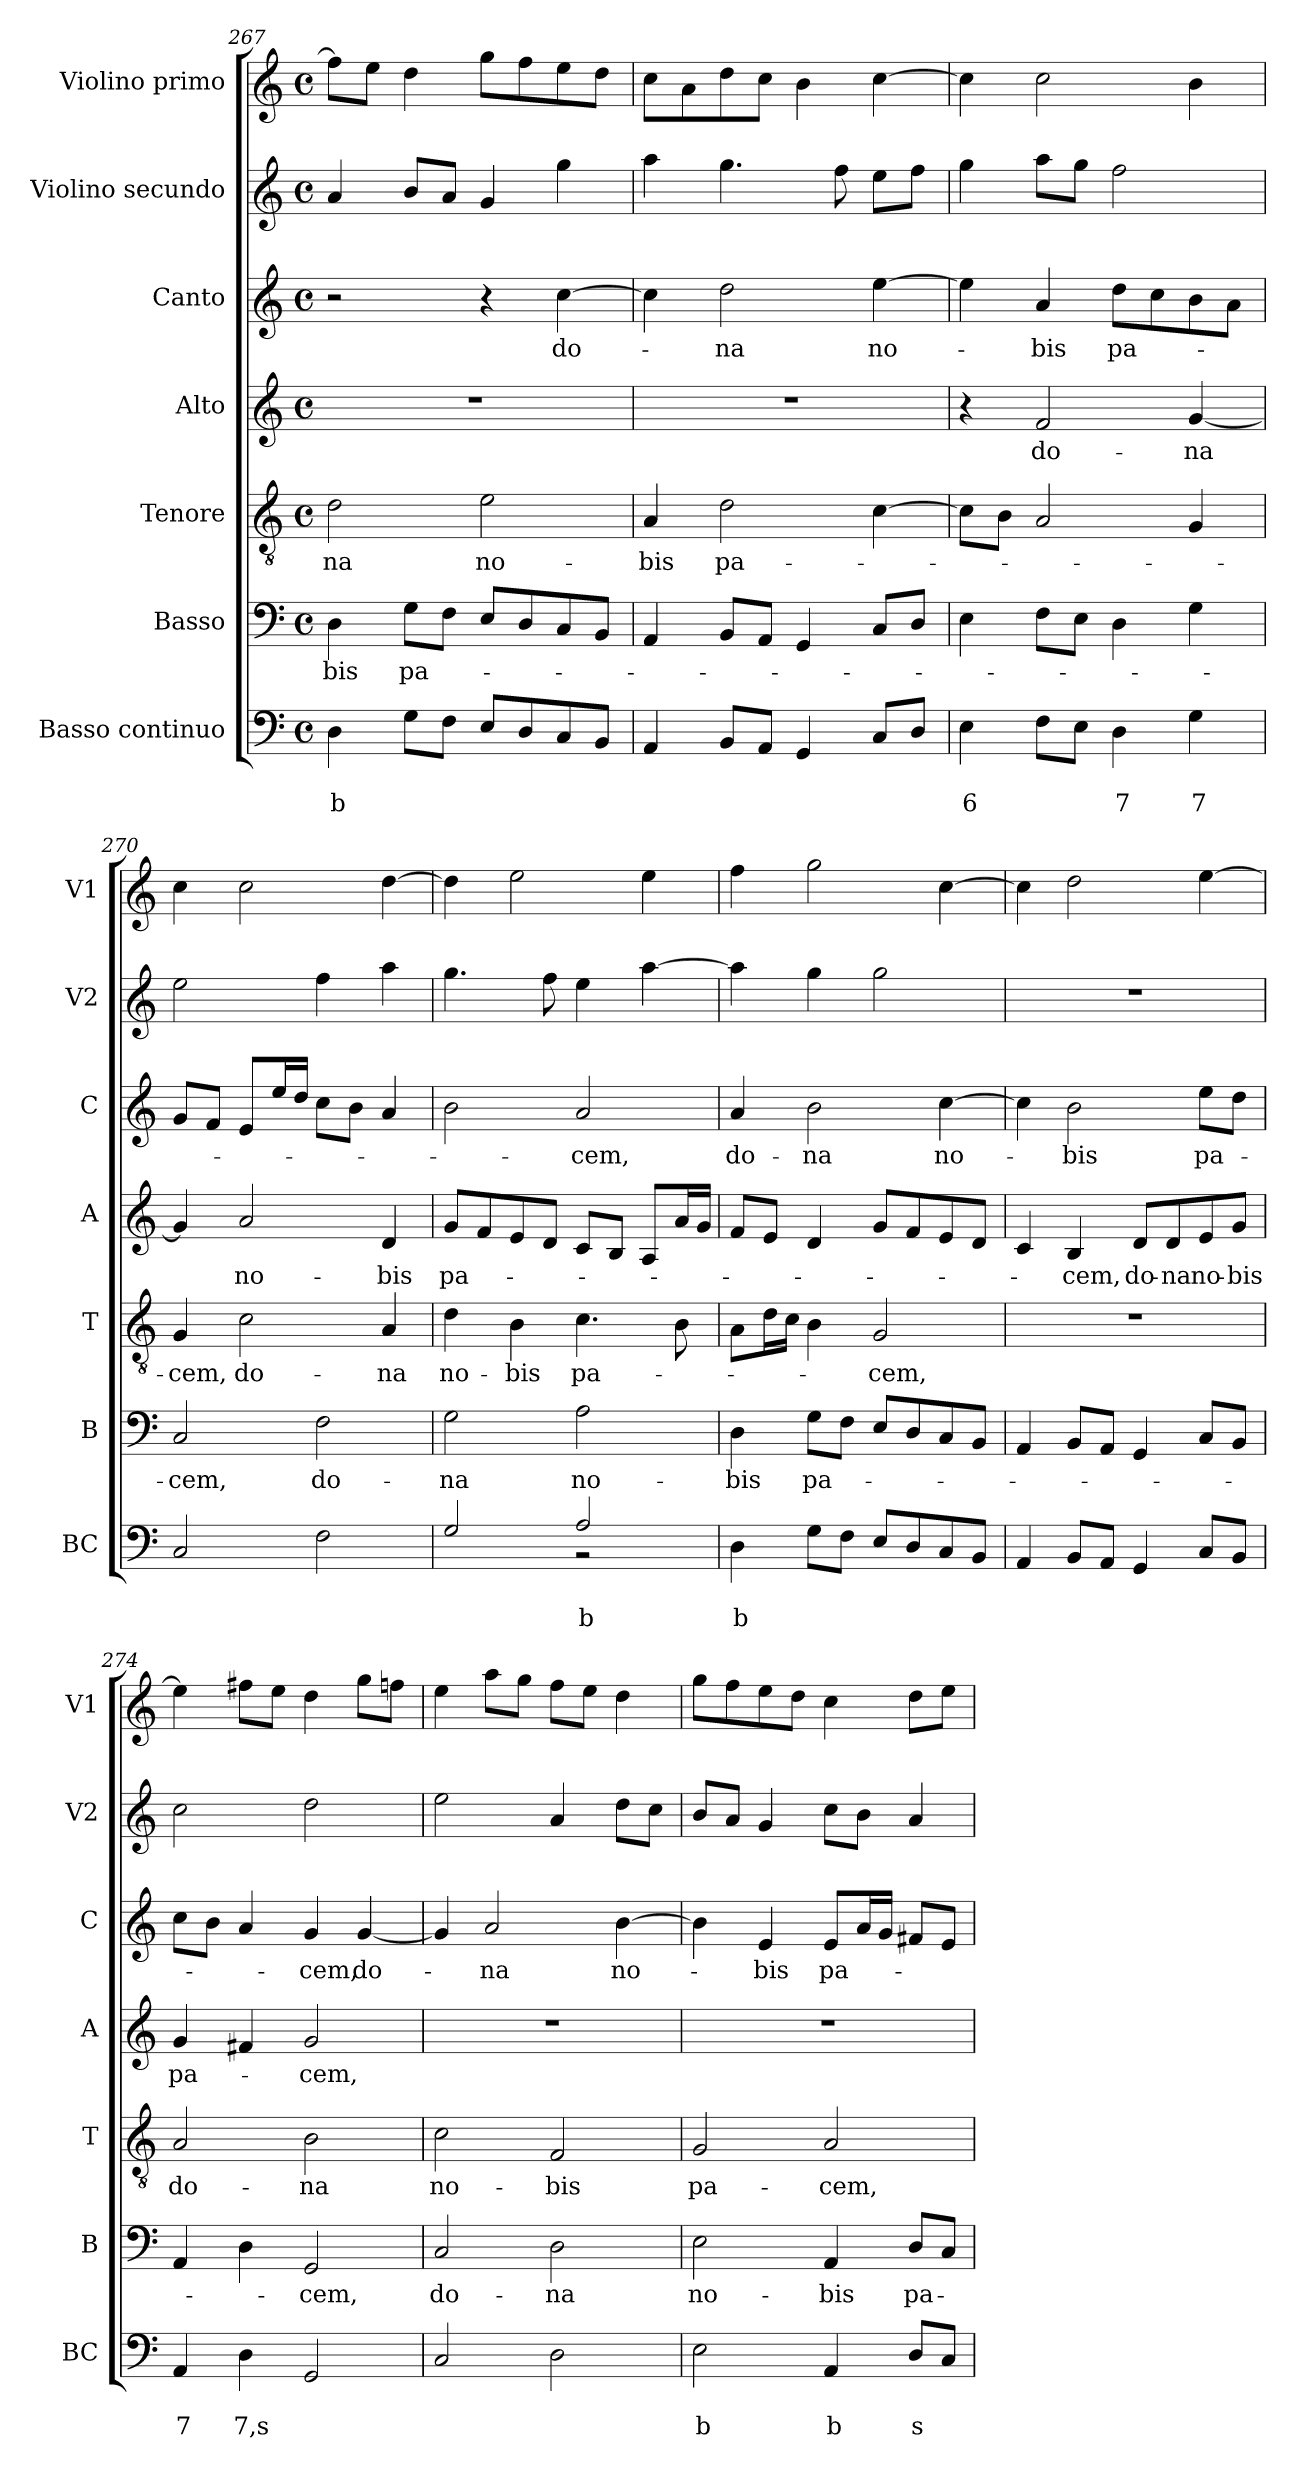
**kern	**text	**text	**kern	**text	**kern	**text	**kern	**text	**kern	**text	**kern	**kern
*part7	*part7	*part7	*part6	*part6	*part5	*part5	*part4	*part4	*part3	*part3	*part2	*part1
*staff7	*staff7	*staff7	*staff6	*staff6	*staff5	*staff5	*staff4	*staff4	*staff3	*staff3	*staff2	*staff1
*I"Basso continuo	*	*	*I"Basso	*	*I"Tenore	*	*I"Alto	*	*I"Canto	*	*I"Violino secundo	*I"Violino primo
*I'BC	*	*	*I'B	*	*I'T	*	*I'A	*	*I'C	*	*I'V2	*I'V1
*clefF4	*	*	*clefF4	*	*clefGv2	*	*clefG2	*	*clefG2	*	*clefG2	*clefG2
*k[]	*	*	*k[]	*	*k[]	*	*k[]	*	*k[]	*	*k[]	*k[]
*C:	*	*	*C:	*	*C:	*	*C:	*	*C:	*	*C:	*C:
*M4/4	*	*	*M4/4	*	*M4/4	*	*M4/4	*	*M4/4	*	*M4/4	*M4/4
*met(c)	*	*	*met(c)	*	*met(c)	*	*met(c)	*	*met(c)	*	*met(c)	*met(c)
=267	=267	=267	=267	=267	=267	=267	=267	=267	=267	=267	=267	=267
!	!	!LO:LY:b	!	!LO:LY:b	!	!LO:LY:b	!	!	!	!	!	!
4D\	.	b	4D\	-bis	2d\	-na	1r	.	2r	.	4a/	8ff\L]
.	.	.	.	.	.	.	.	.	.	.	.	8ee\J
!	!	!	!	!LO:LY:b	!	!	!	!	!	!	!	!
8G\L	.	.	8G\L	pa-	.	.	.	.	.	.	8b/L	4dd\
8F\J	.	.	8F\J	.	.	.	.	.	.	.	8a/J	.
!	!	!	!	!	!	!LO:LY:b	!	!	!	!	!	!
8E/L	.	.	8E/L	.	2e\	no-	.	.	4r	.	4g/	8gg\L
8D/	.	.	8D/	.	.	.	.	.	.	.	.	8ff\
!	!	!	!	!	!	!	!	!	!	!LO:LY:b	!	!
8C/	.	.	8C/	.	.	.	.	.	[4cc\	do-	4gg\	8ee\
8BB/J	.	.	8BB/J	.	.	.	.	.	.	.	.	8dd\J
=268	=268	=268	=268	=268	=268	=268	=268	=268	=268	=268	=268	=268
!	!	!	!	!	!	!LO:LY:b	!	!	!	!	!	!
4AA/	.	.	4AA/	.	4A/	-bis	1r	.	4cc\]	.	4aa\	8cc\L
.	.	.	.	.	.	.	.	.	.	.	.	8a\
!	!	!	!	!	!	!LO:LY:b	!	!	!	!LO:LY:b	!	!
8BB/L	.	.	8BB/L	.	2d\	pa-	.	.	2dd\	-na	4.gg\	8dd\
8AA/J	.	.	8AA/J	.	.	.	.	.	.	.	.	8cc\J
4GG/	.	.	4GG/	.	.	.	.	.	.	.	.	4b\
.	.	.	.	.	.	.	.	.	.	.	8ff\	.
!	!	!	!	!	!	!	!	!	!	!LO:LY:b	!	!
8C/L	.	.	8C/L	.	[4c\	.	.	.	[4ee\	no-	8ee\L	[4cc\
8D/J	.	.	8D/J	.	.	.	.	.	.	.	8ff\J	.
=269	=269	=269	=269	=269	=269	=269	=269	=269	=269	=269	=269	=269
!	!	!LO:LY:b	!	!	!	!	!	!	!	!	!	!
4E\	.	6	4E\	.	8c\L]	.	4r	.	4ee\]	.	4gg\	4cc\]
.	.	.	.	.	8B\J	.	.	.	.	.	.	.
!	!	!	!	!	!	!	!	!LO:LY:b	!	!LO:LY:b	!	!
8F\L	.	.	8F\L	.	2A/	.	2f/	do-	4a/	-bis	8aa\L	2cc\
8E\J	.	.	8E\J	.	.	.	.	.	.	.	8gg\J	.
!	!	!LO:LY:b	!	!	!	!	!	!	!	!LO:LY:b	!	!
4D\	.	7	4D\	.	.	.	.	.	8dd\L	pa-	2ff\	.
.	.	.	.	.	.	.	.	.	8cc\	.	.	.
!	!	!LO:LY:b	!	!	!	!	!	!LO:LY:b	!	!	!	!
4G\	.	7	4G\	.	4G/	.	[4g/	-na	8b\	.	.	4b\
.	.	.	.	.	.	.	.	.	8a\J	.	.	.
!!LO:LB:g=z
=270	=270	=270	=270	=270	=270	=270	=270	=270	=270	=270	=270	=270
*^	*	*	*	*	*	*	*	*	*	*	*	*
!	!	!	!	!	!LO:LY:b	!	!LO:LY:b	!	!	!	!	!	!
2C/	4ryy	.	.	2C/	-cem,	4G/	-cem,	4g/]	.	8g/L	.	2ee\	4cc\
.	.	.	.	.	.	.	.	.	.	8f/J	.	.	.
!	!	!	!	!	!	!	!LO:LY:b	!	!LO:LY:b	!	!	!	!
.	4ryy	.	.	.	.	2c\	do-	2a/	no-	8e/L	.	.	2cc\
.	.	.	.	.	.	.	.	.	.	16ee/L	.	.	.
.	.	.	.	.	.	.	.	.	.	16dd/JJ	.	.	.
!	!	!	!	!	!LO:LY:b	!	!	!	!	!	!	!	!
2F\	4ryy	.	.	2F\	do-	.	.	.	.	8cc\L	.	4ff\	.
.	.	.	.	.	.	.	.	.	.	8b\J	.	.	.
!	!	!	!	!	!	!	!LO:LY:b	!	!LO:LY:b	!	!	!	!
.	4ryy	.	.	.	.	4A/	-na	4d/	-bis	4a/	.	4aa\	[4dd\
=271	=271	=271	=271	=271	=271	=271	=271	=271	=271	=271	=271	=271	=271
!	!	!	!	!	!LO:LY:b	!	!LO:LY:b	!	!LO:LY:b	!	!	!	!
2G/	4ryy	.	.	2G\	-na	4d\	no-	8g/L	pa-	2b\	.	4.gg\	4dd\]
.	.	.	.	.	.	.	.	8f/	.	.	.	.	.
!	!	!	!	!	!	!	!LO:LY:b	!	!	!	!	!	!
.	4ryy	.	.	.	.	4B\	-bis	8e/	.	.	.	.	2ee\
.	.	.	.	.	.	.	.	8d/J	.	.	.	8ff\	.
!	!	!	!LO:LY:b	!	!LO:LY:b	!	!LO:LY:b	!	!	!	!LO:LY:b	!	!
2A/	2r	.	b	2A\	no-	4.c\	pa-	8c/L	.	2a/	-cem,	4ee\	.
.	.	.	.	.	.	.	.	8B/J	.	.	.	.	.
.	.	.	.	.	.	.	.	8A/L	.	.	.	[4aa\	4ee\
.	.	.	.	.	.	8B\	.	16a/L	.	.	.	.	.
.	.	.	.	.	.	.	.	16g/JJ	.	.	.	.	.
*v	*v	*	*	*	*	*	*	*	*	*	*	*	*
=272	=272	=272	=272	=272	=272	=272	=272	=272	=272	=272	=272	=272
!	!	!LO:LY:b	!	!LO:LY:b	!	!	!	!	!	!LO:LY:b	!	!
4D\	.	b	4D\	-bis	8A\L	.	8f/L	.	4a/	do-	4aa\]	4ff\
.	.	.	.	.	16d\L	.	8e/J	.	.	.	.	.
.	.	.	.	.	16c\JJ	.	.	.	.	.	.	.
!	!	!	!	!LO:LY:b	!	!	!	!	!	!LO:LY:b	!	!
8G\L	.	.	8G\L	pa-	4B\	.	4d/	.	2b\	-na	4gg\	2gg\
8F\J	.	.	8F\J	.	.	.	.	.	.	.	.	.
!	!	!	!	!	!	!LO:LY:b	!	!	!	!	!	!
8E/L	.	.	8E/L	.	2G/	-cem,	8g/L	.	.	.	2gg\	.
8D/	.	.	8D/	.	.	.	8f/	.	.	.	.	.
!	!	!	!	!	!	!	!	!	!	!LO:LY:b	!	!
8C/	.	.	8C/	.	.	.	8e/	.	[4cc\	no-	.	[4cc\
8BB/J	.	.	8BB/J	.	.	.	8d/J	.	.	.	.	.
=273	=273	=273	=273	=273	=273	=273	=273	=273	=273	=273	=273	=273
4AA/	.	.	4AA/	.	1r	.	4c/	.	4cc\]	.	1r	4cc\]
!	!	!	!	!	!	!	!	!LO:LY:b	!	!LO:LY:b	!	!
8BB/L	.	.	8BB/L	.	.	.	4B/	-cem,	2b\	-bis	.	2dd\
8AA/J	.	.	8AA/J	.	.	.	.	.	.	.	.	.
!	!	!	!	!	!	!	!	!LO:LY:b	!	!	!	!
4GG/	.	.	4GG/	.	.	.	8d/L	do-	.	.	.	.
!	!	!	!	!	!	!	!	!LO:LY:b	!	!	!	!
.	.	.	.	.	.	.	8d/	-na	.	.	.	.
!	!	!	!	!	!	!	!	!LO:LY:b	!	!LO:LY:b	!	!
8C/L	.	.	8C/L	.	.	.	8e/	no-	8ee\L	pa-	.	[4ee\
!	!	!	!	!	!	!	!	!LO:LY:b	!	!	!	!
8BB/J	.	.	8BB/J	.	.	.	8g/J	-bis	8dd\J	.	.	.
=274	=274	=274	=274	=274	=274	=274	=274	=274	=274	=274	=274	=274
!	!	!LO:LY:b	!	!	!	!LO:LY:b	!	!LO:LY:b	!	!	!	!
4AA/	.	7	4AA/	.	2A/	do-	4g/	pa-	8cc\L	.	2cc\	4ee\]
.	.	.	.	.	.	.	.	.	8b\J	.	.	.
!	!	!LO:LY:b	!	!	!	!	!	!	!	!	!	!
4D\	.	7,s	4D\	.	.	.	4f#X/	.	4a/	.	.	8ff#X\L
.	.	.	.	.	.	.	.	.	.	.	.	8ee\J
!	!	!	!	!LO:LY:b	!	!LO:LY:b	!	!LO:LY:b	!	!LO:LY:b	!	!
2GG/	.	.	2GG/	-cem,	2B\	-na	2g/	-cem,	4g/	-cem,	2dd\	4dd\
!	!	!	!	!	!	!	!	!	!	!LO:LY:b	!	!
.	.	.	.	.	.	.	.	.	[4g/	do-	.	8gg\L
.	.	.	.	.	.	.	.	.	.	.	.	8ffn\J
!!LO:PB:g=z
=275	=275	=275	=275	=275	=275	=275	=275	=275	=275	=275	=275	=275
*^	*	*	*	*	*	*	*	*	*	*	*	*
!	!	!	!	!	!LO:LY:b	!	!LO:LY:b	!	!	!	!	!	!
2C/	4ryy	.	.	2C/	do-	2c\	no-	1r	.	4g/]	.	2ee\	4ee\
!	!	!	!	!	!	!	!	!	!	!	!LO:LY:b	!	!
.	4ryy	.	.	.	.	.	.	.	.	2a/	-na	.	8aa\L
.	.	.	.	.	.	.	.	.	.	.	.	.	8gg\J
!	!	!	!	!	!LO:LY:b	!	!LO:LY:b	!	!	!	!	!	!
2D\	4ryy	.	.	2D\	-na	2F/	-bis	.	.	.	.	4a/	8ff\L
.	.	.	.	.	.	.	.	.	.	.	.	.	8ee\J
!	!	!	!	!	!	!	!	!	!	!	!LO:LY:b	!	!
.	4ryy	.	.	.	.	.	.	.	.	[4b\	no-	8dd\L	4dd\
.	.	.	.	.	.	.	.	.	.	.	.	8cc\J	.
*v	*v	*	*	*	*	*	*	*	*	*	*	*	*
=276	=276	=276	=276	=276	=276	=276	=276	=276	=276	=276	=276	=276
!	!	!LO:LY:b	!	!LO:LY:b	!	!LO:LY:b	!	!	!	!	!	!
2E\	.	b	2E\	no-	2G/	pa-	1r	.	4b\]	.	8b/L	8gg\L
.	.	.	.	.	.	.	.	.	.	.	8a/J	8ff\
!	!	!	!	!	!	!	!	!	!	!LO:LY:b	!	!
.	.	.	.	.	.	.	.	.	4e/	-bis	4g/	8ee\
.	.	.	.	.	.	.	.	.	.	.	.	8dd\J
!	!	!LO:LY:b	!	!LO:LY:b	!	!LO:LY:b	!	!	!	!LO:LY:b	!	!
4AA/	.	b	4AA/	-bis	2A/	-cem,	.	.	8e/L	pa-	8cc\L	4cc\
.	.	.	.	.	.	.	.	.	16a/L	.	8b\J	.
.	.	.	.	.	.	.	.	.	16g/JJ	.	.	.
!	!	!LO:LY:b	!	!LO:LY:b	!	!	!	!	!	!	!	!
8D/L	.	s	8D/L	pa-	.	.	.	.	8f#X/L	.	4a/	8dd\L
8C/J	.	.	8C/J	.	.	.	.	.	8e/J	.	.	8ee\J
=	=	=	=	=	=	=	=	=	=	=	=	=
*-	*-	*-	*-	*-	*-	*-	*-	*-	*-	*-	*-	*-
